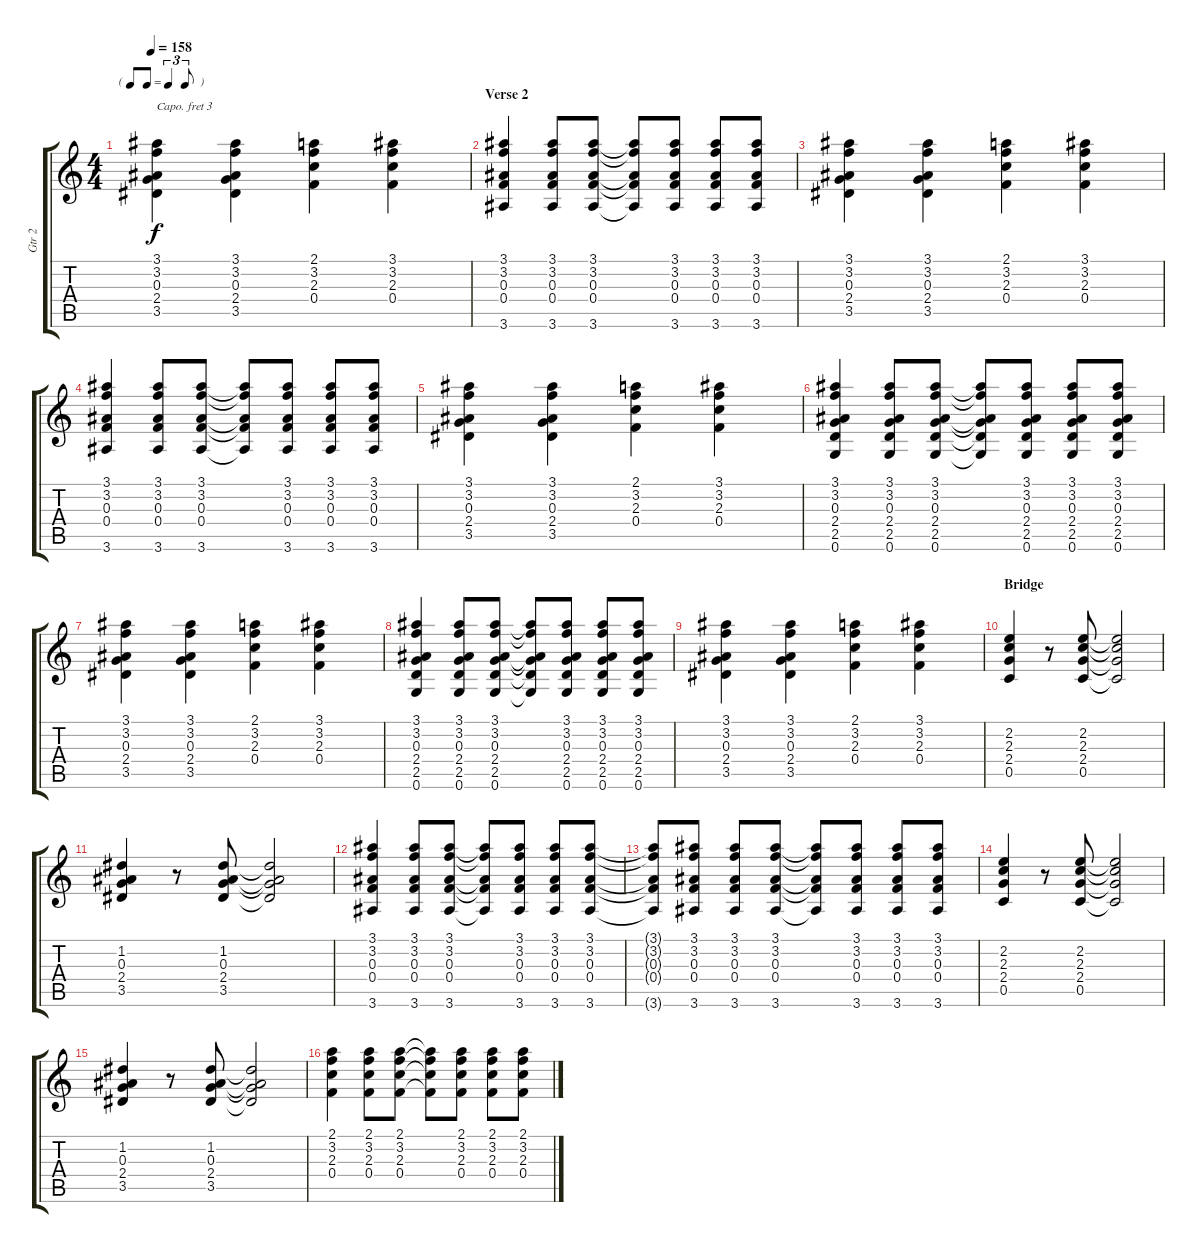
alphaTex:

\track ("Gtr 2" "Gtr 2") {instrument overdrivenguitar}
\staff {score tabs}
\capo 3
\tuning (E4 B3 G3 D3 A2 E2) {hide}
\ts (4 4)
\tf triplet8th
\tempo 158
\clef g2
\ks c
(3.1 3.2 0.3 2.4 3.5).4{dy f} (3.1 3.2 0.3 2.4 3.5).4 (2.1 3.2 2.3 0.4).4 (3.1 3.2 2.3 0.4).4 |
\section ("" "Verse 2")
(3.1 3.2 0.3 0.4 3.6).4{volume 7 instrument overdrivenguitar} (3.1 3.2 0.3 0.4 3.6).8 (3.1 3.2 0.3 0.4 3.6).8 (3.1{t} 3.2{t} 0.3{t} 0.4{t} 3.6{t}).8 (3.1 3.2 0.3 0.4 3.6).8 (3.1 3.2 0.3 0.4 3.6).8 (3.1 3.2 0.3 0.4 3.6).8 |
(3.1 3.2 0.3 2.4 3.5).4 (3.1 3.2 0.3 2.4 3.5).4 (2.1 3.2 2.3 0.4).4 (3.1 3.2 2.3 0.4).4 |
(3.1 3.2 0.3 0.4 3.6).4 (3.1 3.2 0.3 0.4 3.6).8 (3.1 3.2 0.3 0.4 3.6).8 (3.1{t} 3.2{t} 0.3{t} 0.4{t} 3.6{t}).8 (3.1 3.2 0.3 0.4 3.6).8 (3.1 3.2 0.3 0.4 3.6).8 (3.1 3.2 0.3 0.4 3.6).8 |
(3.1 3.2 0.3 2.4 3.5).4 (3.1 3.2 0.3 2.4 3.5).4 (2.1 3.2 2.3 0.4).4 (3.1 3.2 2.3 0.4).4 |
(3.1 3.2 0.3 2.4 2.5 0.6).4 (3.1 3.2 0.3 2.4 2.5 0.6).8 (3.1 3.2 0.3 2.4 2.5 0.6).8 (3.1{t} 3.2{t} 0.3{t} 2.4{t} 2.5{t} 0.6{t}).8 (3.1 3.2 0.3 2.4 2.5 0.6).8 (3.1 3.2 0.3 2.4 2.5 0.6).8 (3.1 3.2 0.3 2.4 2.5 0.6).8 |
(3.1 3.2 0.3 2.4 3.5).4 (3.1 3.2 0.3 2.4 3.5).4 (2.1 3.2 2.3 0.4).4 (3.1 3.2 2.3 0.4).4 |
(3.1 3.2 0.3 2.4 2.5 0.6).4 (3.1 3.2 0.3 2.4 2.5 0.6).8 (3.1 3.2 0.3 2.4 2.5 0.6).8 (3.1{t} 3.2{t} 0.3{t} 2.4{t} 2.5{t} 0.6{t}).8 (3.1 3.2 0.3 2.4 2.5 0.6).8 (3.1 3.2 0.3 2.4 2.5 0.6).8 (3.1 3.2 0.3 2.4 2.5 0.6).8 |
(3.1 3.2 0.3 2.4 3.5).4 (3.1 3.2 0.3 2.4 3.5).4 (2.1 3.2 2.3 0.4).4 (3.1 3.2 2.3 0.4).4 |
\section ("" "Bridge")
(2.2 2.3 2.4 0.5).4{volume 11 instrument overdrivenguitar} r.8 (2.2 2.3 2.4 0.5).8 (2.2{t} 2.3{t} 2.4{t} 0.5{t}).2 |
(1.2 0.3 2.4 3.5).4 r.8 (1.2 0.3 2.4 3.5).8 (1.2{t} 0.3{t} 2.4{t} 3.5{t}).2 |
(3.1 3.2 0.3 0.4 3.6).4 (3.1 3.2 0.3 0.4 3.6).8 (3.1 3.2 0.3 0.4 3.6).8 (3.1{t} 3.2{t} 0.3{t} 0.4{t} 3.6{t}).8 (3.1 3.2 0.3 0.4 3.6).8 (3.1 3.2 0.3 0.4 3.6).8 (3.1 3.2 0.3 0.4 3.6).8 |
(3.1{t} 3.2{t} 0.3{t} 0.4{t} 3.6{t}).8 (3.1 3.2 0.3 0.4 3.6).8 (3.1 3.2 0.3 0.4 3.6).8 (3.1 3.2 0.3 0.4 3.6).8 (3.1{t} 3.2{t} 0.3{t} 0.4{t} 3.6{t}).8 (3.1 3.2 0.3 0.4 3.6).8 (3.1 3.2 0.3 0.4 3.6).8 (3.1 3.2 0.3 0.4 3.6).8 |
(2.2 2.3 2.4 0.5).4 r.8 (2.2 2.3 2.4 0.5).8 (2.2{t} 2.3{t} 2.4{t} 0.5{t}).2 |
(1.2 0.3 2.4 3.5).4 r.8 (1.2 0.3 2.4 3.5).8 (1.2{t} 0.3{t} 2.4{t} 3.5{t}).2 |
(2.1 3.2 2.3 0.4).4 (2.1 3.2 2.3 0.4).8 (2.1 3.2 2.3 0.4).8 (2.1{t} 3.2{t} 2.3{t} 0.4{t}).8 (2.1 3.2 2.3 0.4).8 (2.1 3.2 2.3 0.4).8 (2.1 3.2 2.3 0.4).8
